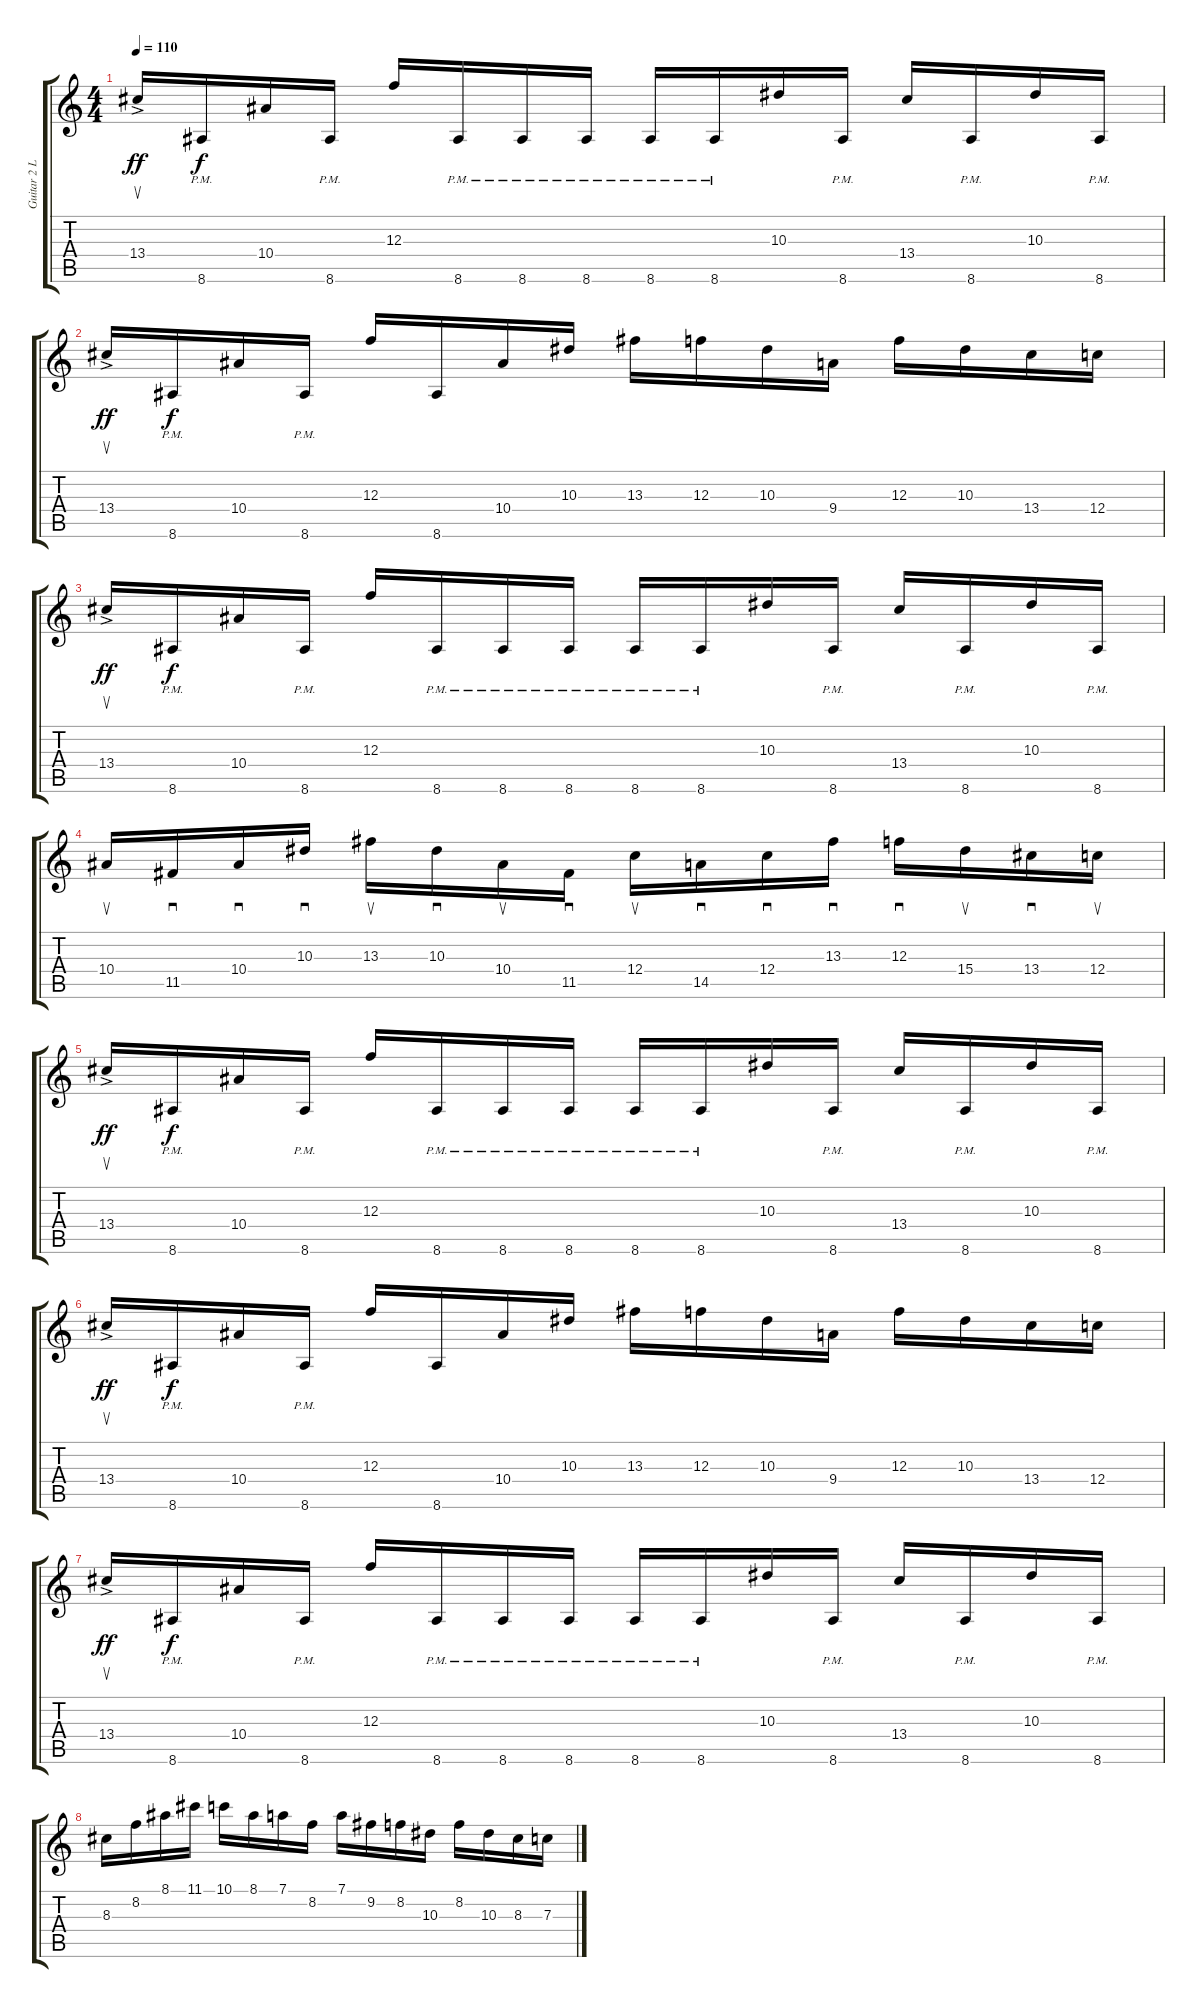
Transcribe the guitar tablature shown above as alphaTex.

\track ("Guitar 2 Lead" "Guitar 2 L") {instrument distortionguitar}
\staff {score tabs}
\tuning (D4 A3 F3 C3 G2 D2) {hide}
\ts (4 4)
\tempo 110
\clef g2
\ks c
13.4{ac}.16{su dy ff} 8.6{pm}.16{dy f} 10.4.16 8.6{pm}.16 12.3.16 8.6{pm}.16 8.6{pm}.16 8.6{pm}.16 8.6{pm}.16 8.6{pm}.16 10.3.16 8.6{pm}.16 13.4.16 8.6{pm}.16 10.3.16 8.6{pm}.16 |
13.4{ac}.16{su dy ff} 8.6{pm}.16{dy f} 10.4.16 8.6{pm}.16 12.3.16 8.6.16 10.4.16 10.3.16 13.3.16 12.3.16 10.3.16 9.4.16 12.3.16 10.3.16 13.4.16 12.4.16 |
13.4{ac}.16{su dy ff} 8.6{pm}.16{dy f} 10.4.16 8.6{pm}.16 12.3.16 8.6{pm}.16 8.6{pm}.16 8.6{pm}.16 8.6{pm}.16 8.6{pm}.16 10.3.16 8.6{pm}.16 13.4.16 8.6{pm}.16 10.3.16 8.6{pm}.16 |
10.4.16{su} 11.5.16{sd} 10.4.16{sd} 10.3.16{sd} 13.3.16{su} 10.3.16{sd} 10.4.16{su} 11.5.16{sd} 12.4.16{su} 14.5.16{sd} 12.4.16{sd} 13.3.16{sd} 12.3.16{sd} 15.4.16{su} 13.4.16{sd} 12.4.16{su} |
13.4{ac}.16{su dy ff} 8.6{pm}.16{dy f} 10.4.16 8.6{pm}.16 12.3.16 8.6{pm}.16 8.6{pm}.16 8.6{pm}.16 8.6{pm}.16 8.6{pm}.16 10.3.16 8.6{pm}.16 13.4.16 8.6{pm}.16 10.3.16 8.6{pm}.16 |
13.4{ac}.16{su dy ff} 8.6{pm}.16{dy f} 10.4.16 8.6{pm}.16 12.3.16 8.6.16 10.4.16 10.3.16 13.3.16 12.3.16 10.3.16 9.4.16 12.3.16 10.3.16 13.4.16 12.4.16 |
13.4{ac}.16{su dy ff} 8.6{pm}.16{dy f} 10.4.16 8.6{pm}.16 12.3.16 8.6{pm}.16 8.6{pm}.16 8.6{pm}.16 8.6{pm}.16 8.6{pm}.16 10.3.16 8.6{pm}.16 13.4.16 8.6{pm}.16 10.3.16 8.6{pm}.16 |
8.3.16 8.2.16 8.1.16 11.1.16 10.1.16 8.1.16 7.1.16 8.2.16 7.1.16 9.2.16 8.2.16 10.3.16 8.2.16 10.3.16 8.3.16 7.3.16
